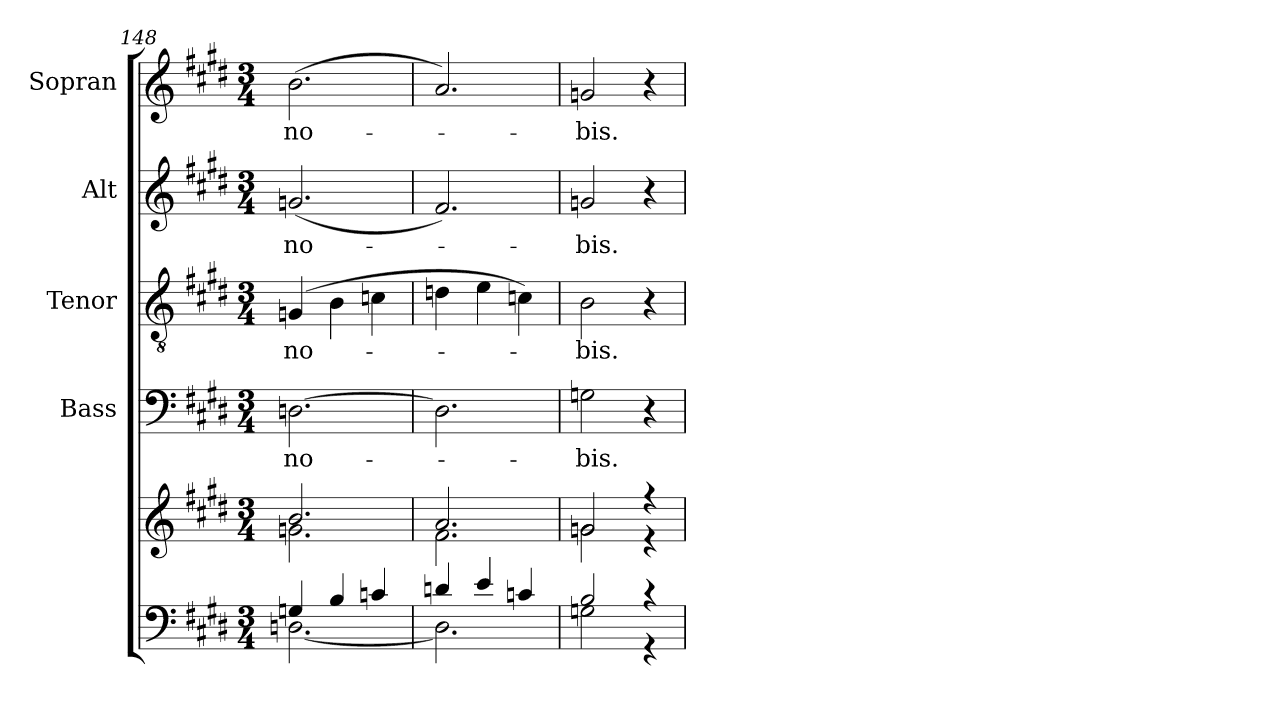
**kern	**kern	**kern	**text	**kern	**text	**kern	**text	**kern	**text
*part5	*part5	*part4	*part4	*part3	*part3	*part2	*part2	*part1	*part1
*staff6	*staff5	*staff4	*staff4	*staff3	*staff3	*staff2	*staff2	*staff1	*staff1
*	*	*I"Bass	*	*I"Tenor	*	*I"Alt	*	*I"Sopran	*
*	*	*I'B.	*	*I'T.	*	*I'A.	*	*I'S.	*
*clefF4	*clefG2	*clefF4	*	*clefGv2	*	*clefG2	*	*clefG2	*
*k[f#c#g#d#]	*k[f#c#g#d#]	*k[f#c#g#d#]	*	*k[f#c#g#d#]	*	*k[f#c#g#d#]	*	*k[f#c#g#d#]	*
*E:	*E:	*E:	*	*E:	*	*E:	*	*E:	*
*M3/4	*M3/4	*M3/4	*	*M3/4	*	*M3/4	*	*M3/4	*
=148	=148	=148	=148	=148	=148	=148	=148	=148	=148
*^	*^	*	*	*	*	*	*	*	*
!	!	!	!	!	!LO:LY:b	!	!LO:LY:b	!	!LO:LY:b	!	!LO:LY:b
4Gn/	[<2.Dn\	2.b/	2.gn\	[2.Dn\	no-	(4Gn/	no-	(<2.gn/	no-	(>2.b\	no-
4B/	.	.	.	.	.	4B\	.	.	.	.	.
4cn/	.	.	.	.	.	4cn\	.	.	.	.	.
=149	=149	=149	=149	=149	=149	=149	=149	=149	=149	=149	=149
4dn/	2.D\]	2.a/	2.f#\	2.D\]	.	4dn\	.	2.f#/)	.	2.a/)	.
4e/	.	.	.	.	.	4e\	.	.	.	.	.
4cn/	.	.	.	.	.	4cn\)	.	.	.	.	.
=150	=150	=150	=150	=150	=150	=150	=150	=150	=150	=150	=150
!	!	!	!	!	!LO:LY:b	!	!LO:LY:b	!	!LO:LY:b	!	!LO:LY:b
2B/	2Gn\	2gn/	2g\	2Gn\	-bis.	2B\	-bis.	2gn/	-bis.	2gn/	-bis.
4r	4r	4r	4r	4r	.	4r	.	4r	.	4r	.
*v	*v	*	*	*	*	*	*	*	*	*	*
*	*v	*v	*	*	*	*	*	*	*	*
=	=	=	=	=	=	=	=	=	=
*-	*-	*-	*-	*-	*-	*-	*-	*-	*-
